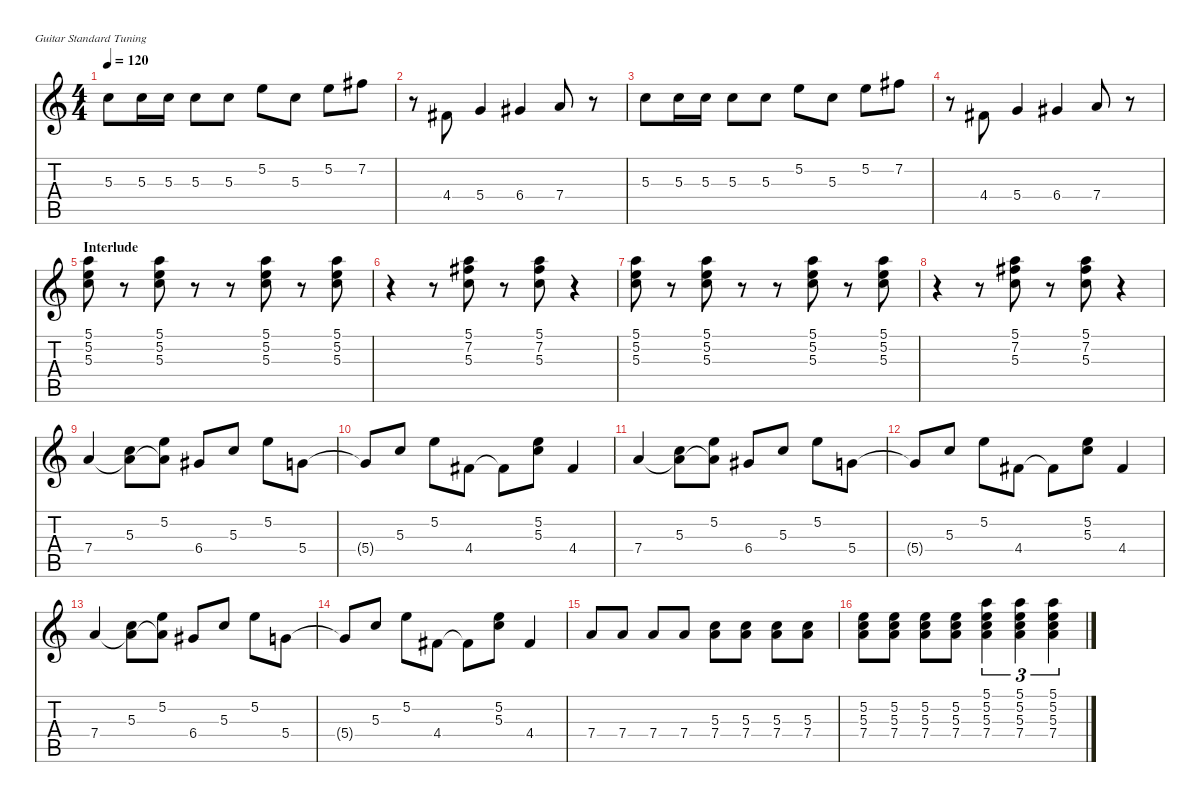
\defaultSystemsLayout 4
\hideDynamics
\bracketExtendMode nobrackets
\singleTrackTrackNamePolicy hidden
\multiTrackTrackNamePolicy hidden
\firstSystemTrackNameMode fullname
\firstSystemTrackNameOrientation horizontal
\otherSystemsTrackNameOrientation horizontal
\track ("Carlos Santana" "dist.guit.") {instrument distortionguitar}
\staff {score tabs}
\tuning (E4 B3 G3 D3 A2 E2)
\ts (4 4)
\tempo 120
\clef g2
\ks c
5.3.8{dy f beam Down} 5.3.16{beam Down} 5.3.16{beam Down} 5.3.8{beam Down} 5.3.8{beam Down} 5.2.8{beam Down} 5.3.8{beam Down} 5.2.8{beam Down} 7.2{acc #}.8{beam Down} |
r.8{beam Down} 4.4{acc #}.8{beam Up} 5.4.4{beam Up} 6.4{acc #}.4{beam Up} 7.4.8{beam Up} r.8{beam Up} |
5.3.8{beam Down} 5.3.16{beam Down} 5.3.16{beam Down} 5.3.8{beam Down} 5.3.8{beam Down} 5.2.8{beam Down} 5.3.8{beam Down} 5.2.8{beam Down} 7.2{acc #}.8{beam Down} |
r.8{beam Down} 4.4{acc #}.8{beam Up} 5.4.4{beam Up} 6.4{acc #}.4{beam Up} 7.4.8{beam Up} r.8{beam Up} |
\section ("" "Interlude")
(5.1 5.2 5.3).8{beam Down} r.8{beam Down} (5.1 5.2 5.3).8{beam Down} r.8{beam Down} r.8{beam Down} (5.1 5.2 5.3).8{beam Down} r.8{beam Down} (5.1 5.2 5.3).8{beam Down} |
r.4{beam Down} r.8{beam Down} (5.1 7.2{acc #} 5.3).8{beam Down} r.8{beam Down} (5.1 7.2{acc #} 5.3).8{beam Down} r.4{beam Down} |
(5.1 5.2 5.3).8{beam Down} r.8{beam Down} (5.1 5.2 5.3).8{beam Down} r.8{beam Down} r.8{beam Down} (5.1 5.2 5.3).8{beam Down} r.8{beam Down} (5.1 5.2 5.3).8{beam Down} |
r.4{beam Down} r.8{beam Down} (5.1 7.2{acc #} 5.3).8{beam Down} r.8{beam Down} (5.1 7.2{acc #} 5.3).8{beam Down} r.4{beam Down} |
7.4.4{instrument electricguitarjazz beam Up} (5.3 7.4{t}).8{beam Down} (5.2 7.4{t}).8{beam Down} 6.4{acc #}.8{beam Up} 5.3.8{beam Up} 5.2.8{beam Down} 5.4.8{beam Down} |
5.4{t}.8{beam Up} 5.3.8{beam Up} 5.2.8{beam Down} 4.4{acc #}.8{beam Down} 4.4{t acc #}.8{beam Down} (5.2 5.3).8{beam Down} 4.4{acc #}.4{beam Up} |
7.4.4{beam Up} (5.3 7.4{t}).8{beam Down} (5.2 7.4{t}).8{beam Down} 6.4{acc #}.8{beam Up} 5.3.8{beam Up} 5.2.8{beam Down} 5.4.8{beam Down} |
5.4{t}.8{beam Up} 5.3.8{beam Up} 5.2.8{beam Down} 4.4{acc #}.8{beam Down} 4.4{t acc #}.8{beam Down} (5.2 5.3).8{beam Down} 4.4{acc #}.4{beam Up} |
7.4.4{beam Up} (5.3 7.4{t}).8{beam Down} (5.2 7.4{t}).8{beam Down} 6.4{acc #}.8{beam Up} 5.3.8{beam Up} 5.2.8{beam Down} 5.4.8{beam Down} |
5.4{t}.8{beam Up} 5.3.8{beam Up} 5.2.8{beam Down} 4.4{acc #}.8{beam Down} 4.4{t acc #}.8{beam Down} (5.2 5.3).8{beam Down} 4.4{acc #}.4{beam Up} |
7.4.8{instrument distortionguitar beam Up} 7.4.8{beam Up} 7.4.8{beam Up} 7.4.8{beam Up} (5.3 7.4).8{beam Down} (5.3 7.4).8{beam Down} (5.3 7.4).8{beam Down} (5.3 7.4).8{beam Down} |
(5.2 5.3 7.4).8{beam Down} (5.2 5.3 7.4).8{beam Down} (5.2 5.3 7.4).8{beam Down} (5.2 5.3 7.4).8{beam Down} (5.1 5.2 5.3 7.4).4{tu (3 2) beam Down} (5.1 5.2 5.3 7.4).4{tu (3 2) beam Down} (5.1 5.2 5.3 7.4).4{tu (3 2) beam Down}
